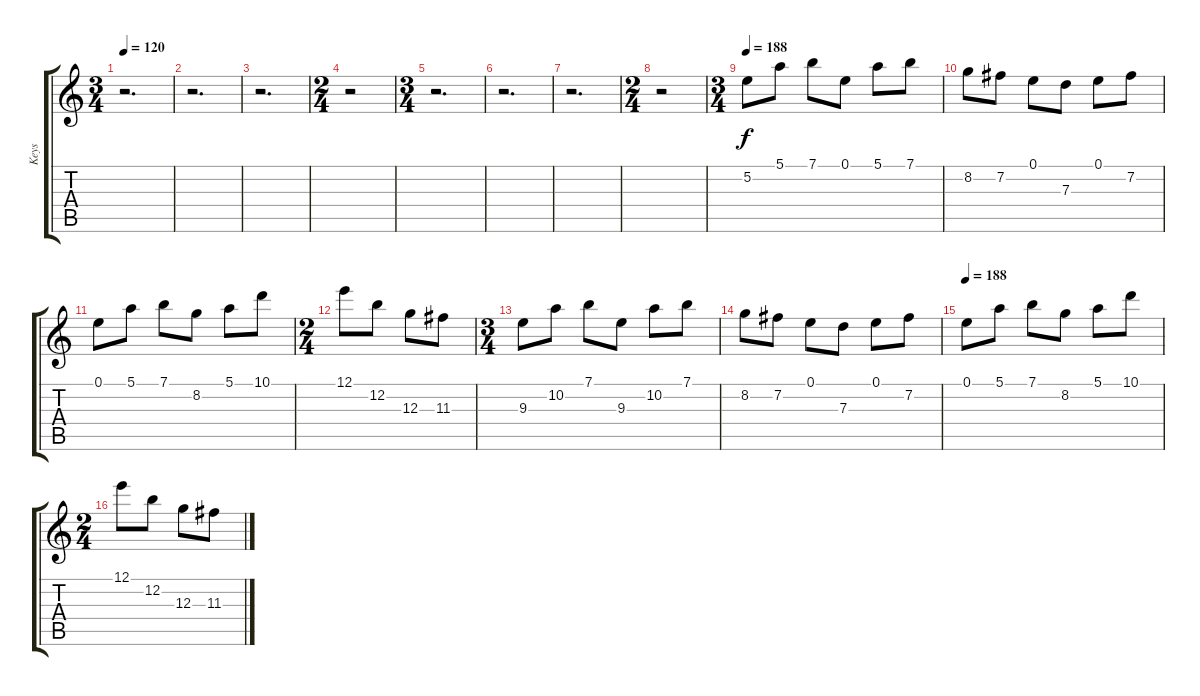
\track ("Keys" "Keys") {instrument acousticguitarnylon}
\staff {score tabs}
\tuning (E4 B3 G3 D3 A2 E2) {hide}
\ts (3 4)
\tempo 120
\tempo 188
\tempo 120
\clef g2
\ks c
r.2{d dy f instrument acousticguitarnylon} |
r.2{d} |
r.2{d} |
\ts (2 4)
r.2 |
\ts (3 4)
r.2{d} |
r.2{d} |
r.2{d} |
\ts (2 4)
r.2 |
\ts (3 4)
\tempo 188
5.2.8{volume 8 instrument fx8scifi} 5.1.8 7.1.8 0.1.8 5.1.8 7.1.8 |
8.2.8 7.2.8 0.1.8 7.3.8 0.1.8 7.2.8 |
0.1.8 5.1.8 7.1.8 8.2.8 5.1.8 10.1.8 |
\ts (2 4)
12.1.8 12.2.8 12.3.8 11.3.8 |
\ts (3 4)
9.3.8 10.2.8 7.1.8 9.3.8 10.2.8 7.1.8 |
8.2.8 7.2.8 0.1.8 7.3.8 0.1.8 7.2.8 |
\tempo 188
0.1.8 5.1.8 7.1.8 8.2.8 5.1.8 10.1.8 |
\ts (2 4)
12.1.8 12.2.8 12.3.8 11.3.8
